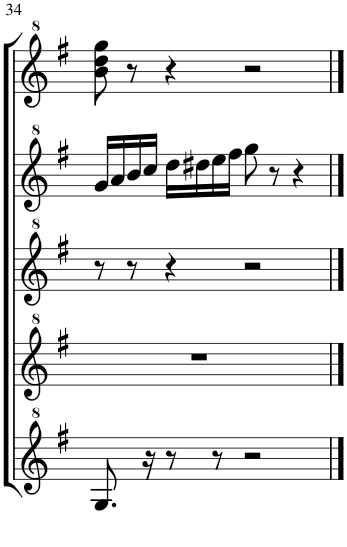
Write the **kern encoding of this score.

**kern	**kern	**kern
*part1	*part1	*part1
*staff3	*staff2	*staff1
*I"パンフルート	*	*
!!LO:PB:g=z
*clefG^2	*clefG^2	*clefG^2
*k[f#]	*k[f#]	*k[f#]
*M4/4	*M4/4	*M4/4
=34	=34	=34
8.g/	16gg/LL	8bb\ 8ddd\ 8ggg\
.	16aa/	.
.	16bb/	8r
16r	16ccc/JJ	.
8r	16ddd\LL	4r
.	16ddd#X\	.
8r	16eee\	.
.	16fff#\JJ	.
2r	8ggg\	2r
.	8r	.
.	4r	.
==	==	==
*-	*-	*-
